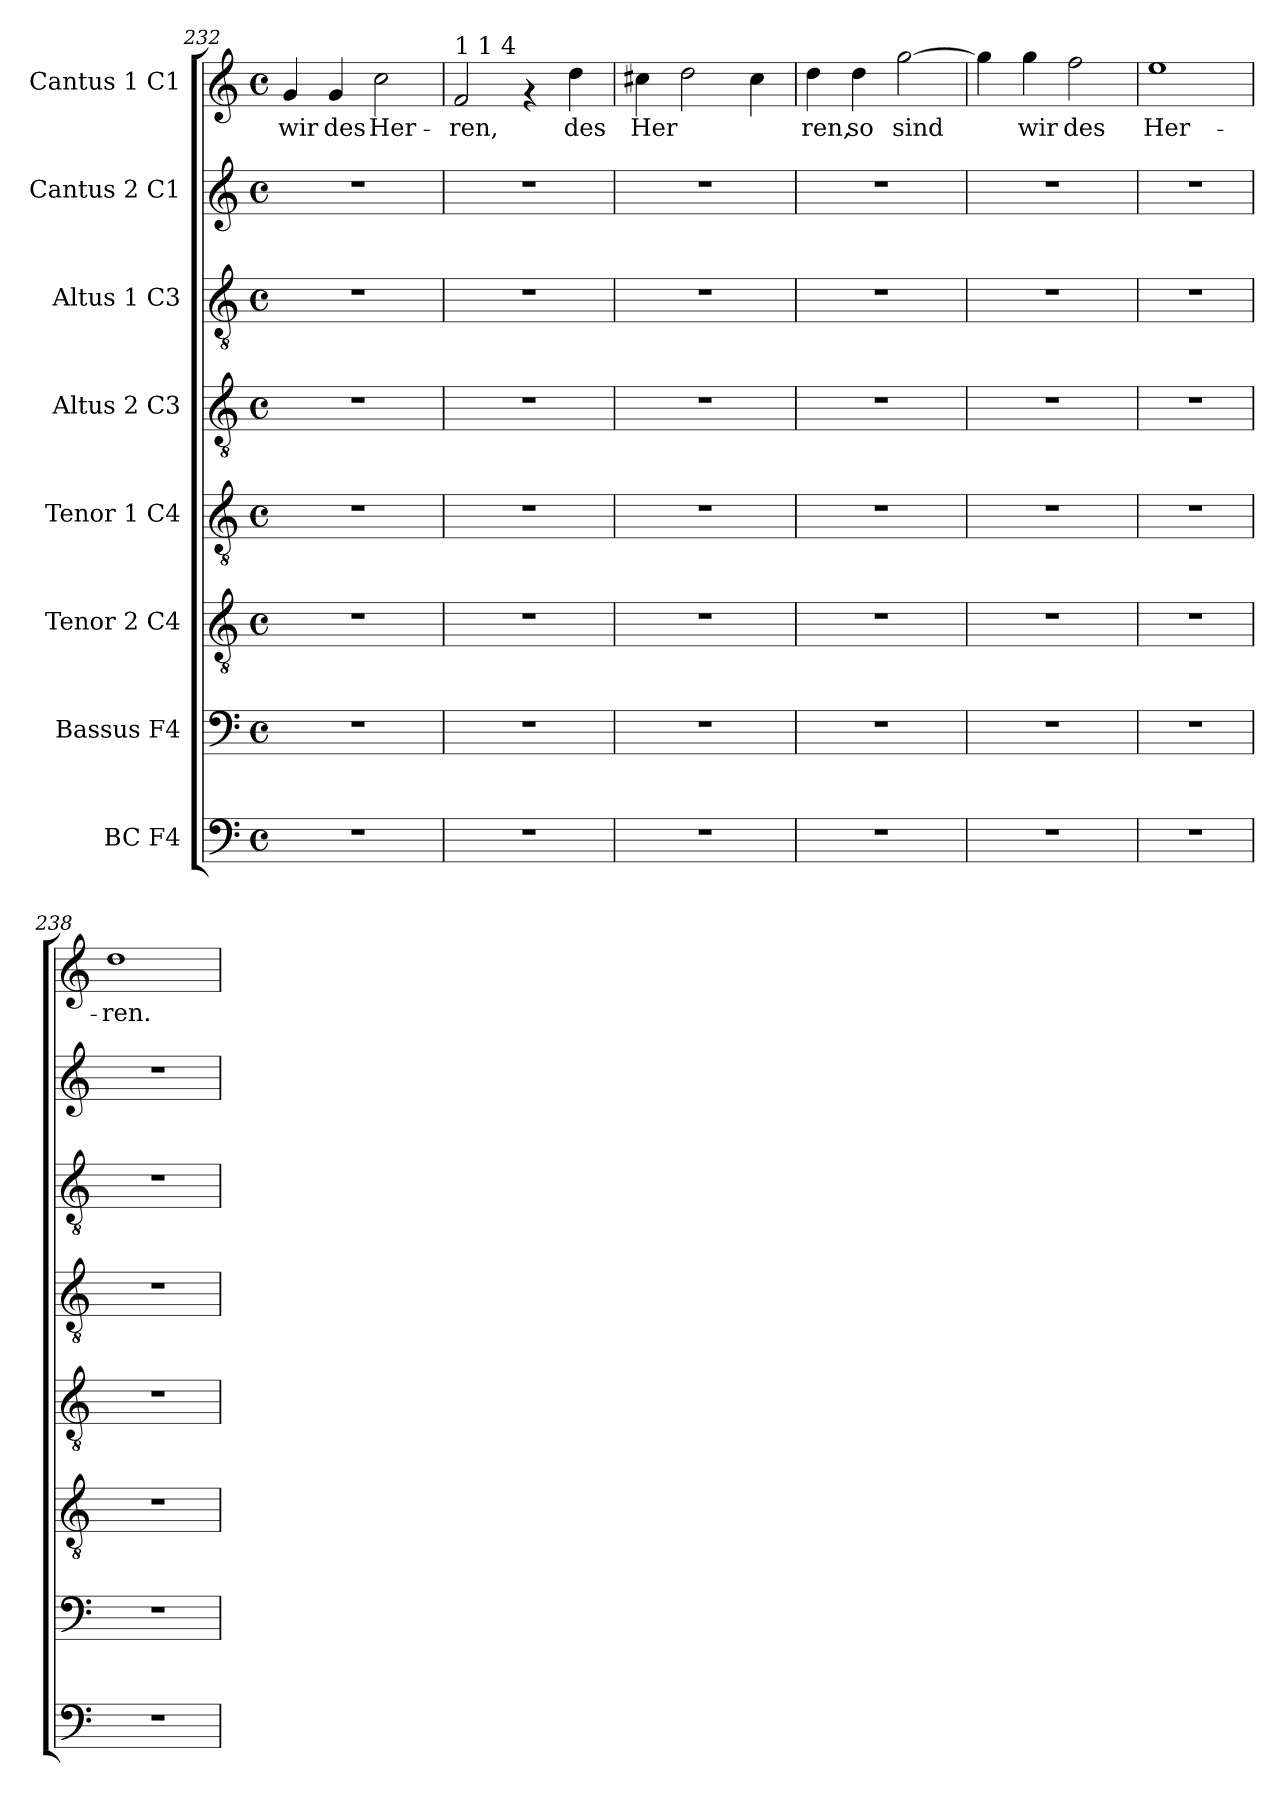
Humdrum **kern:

**kern	**kern	**kern	**kern	**kern	**kern	**kern	**kern	**text
*part8	*part7	*part6	*part5	*part4	*part3	*part2	*part1	*part1
*staff8	*staff7	*staff6	*staff5	*staff4	*staff3	*staff2	*staff1	*staff1
*I"BC  F4	*I"Bassus  F4	*I"Tenor 2  C4	*I"Tenor 1  C4	*I"Altus 2  C3	*I"Altus 1  C3	*I"Cantus 2  C1	*I"Cantus 1  C1	*
*clefF4	*clefF4	*clefGv2	*clefGv2	*clefGv2	*clefGv2	*clefG2	*clefG2	*
*k[]	*k[]	*k[]	*k[]	*k[]	*k[]	*k[]	*k[]	*
*C:	*C:	*C:	*C:	*C:	*C:	*C:	*C:	*
*M4/4	*M4/4	*M4/4	*M4/4	*M4/4	*M4/4	*M4/4	*M4/4	*
*met(c)	*met(c)	*met(c)	*met(c)	*met(c)	*met(c)	*met(c)	*met(c)	*
=232	=232	=232	=232	=232	=232	=232	=232	=232
!	!	!	!	!	!	!	!	!LO:LY:b:cj
1r	1r	1r	1r	1r	1r	1r	4g/	wir
!	!	!	!	!	!	!	!	!LO:LY:b:cj
.	.	.	.	.	.	.	4g/	des
!	!	!	!	!	!	!	!	!LO:LY:b:cj
.	.	.	.	.	.	.	2cc\	Her-
!!LO:LB:g=z
=233	=233	=233	=233	=233	=233	=233	=233	=233
!	!	!	!	!	!	!	!LO:TX:a:t=1 1 4	!
!	!	!	!	!	!	!	!	!LO:LY:b:cj
1r	1r	1r	1r	1r	1r	1r	2f/	-ren,
.	.	.	.	.	.	.	4rf	.
!	!	!	!	!	!	!	!	!LO:LY:b:cj
.	.	.	.	.	.	.	4dd\	des
=234	=234	=234	=234	=234	=234	=234	=234	=234
!	!	!	!	!	!	!	!	!LO:LY:b:cj
1r	1r	1r	1r	1r	1r	1r	4cc#X\	Her-
!	!	!	!	!	!	!	!	!LO:LY:b:cj
.	.	.	.	.	.	.	2dd\	--
!	!	!	!	!	!	!	!	!LO:LY:b:cj
.	.	.	.	.	.	.	4cc#\	--
=235	=235	=235	=235	=235	=235	=235	=235	=235
!	!	!	!	!	!	!	!	!LO:LY:b:cj
1r	1r	1r	1r	1r	1r	1r	4dd\	-ren,
!	!	!	!	!	!	!	!	!LO:LY:b:cj
.	.	.	.	.	.	.	4dd\	so
!	!	!	!	!	!	!	!	!LO:LY:b:cj
.	.	.	.	.	.	.	[>2gg\	sind
=236	=236	=236	=236	=236	=236	=236	=236	=236
!	!	!	!	!	!	!	!	!LO:LY:b:cj
1r	1r	1r	1r	1r	1r	1r	4gg\]	.
!	!	!	!	!	!	!	!	!LO:LY:b:cj
.	.	.	.	.	.	.	4gg\	wir
!	!	!	!	!	!	!	!	!LO:LY:b:cj
.	.	.	.	.	.	.	2ff\	des
=237	=237	=237	=237	=237	=237	=237	=237	=237
!	!	!	!	!	!	!	!	!LO:LY:b:cj
1r	1r	1r	1r	1r	1r	1r	1ee	Her-
=238	=238	=238	=238	=238	=238	=238	=238	=238
!	!	!	!	!	!	!	!	!LO:LY:b:cj
1r	1r	1r	1r	1r	1r	1r	1dd	-ren.
=!	=!	=!	=!	=!	=!	=!	=!	=!
*-	*-	*-	*-	*-	*-	*-	*-	*-
